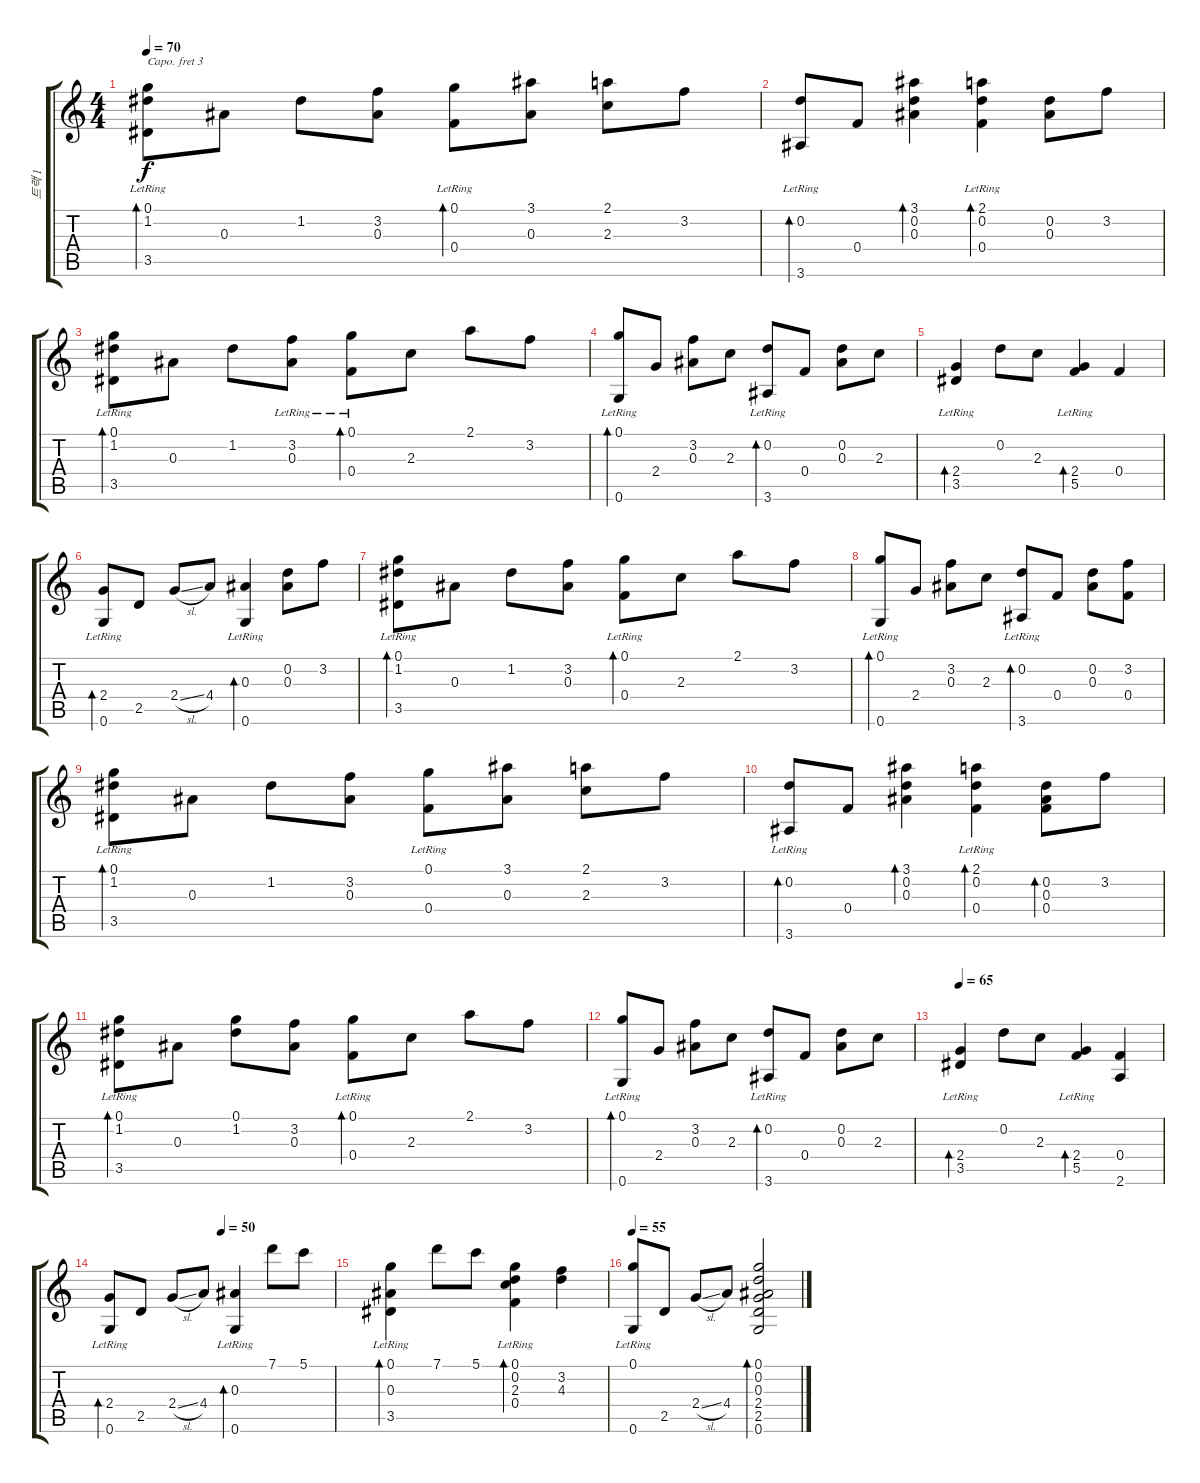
\track ("트랙 1" "트랙 1") {instrument acousticguitarnylon}
\staff {score tabs}
\capo 3
\tuning (E4 B3 G3 D3 A2 E2) {hide}
\ts (4 4)
\tempo 70
\clef g2
\ks c
(0.1 1.2 3.5{lr}).8{bd 240 dy f} 0.3.8 1.2.8 (3.2 0.3).8 (0.1 0.4{lr}).8{bd 240} (3.1 0.3).8 (2.1 2.3).8 3.2.8 |
(0.2 3.6{lr}).8{bd 240} 0.4.8 (3.1 0.2 0.3).4{bd 240} (2.1 0.2 0.4{lr}).4{bd 240} (0.2 0.3).8 3.2.8 |
(0.1 1.2 3.5{lr}).8{bd 240} 0.3.8 1.2.8 (3.2 0.3{lr}).8 (0.1 0.4{lr}).8{bd 240} 2.3.8 2.1.8 3.2.8 |
(0.1 0.6{lr}).8{bd 240} 2.4.8 (3.2 0.3).8 2.3.8 (0.2 3.6{lr}).8{bd 240} 0.4.8 (0.2 0.3).8 2.3.8 |
(2.4{lr} 3.5).4{bd 240} 0.2.8 2.3.8 (2.4{lr} 5.5{lr}).4{bd 240} 0.4.4 |
(2.4{lr} 0.6{lr}).8{bd 240} 2.5.8 2.4{sl}.8 4.4.8 (0.3 0.6{lr}).4{bd 240} (0.2 0.3).8 3.2.8 |
(0.1 1.2 3.5{lr}).8{bd 240} 0.3.8 1.2.8 (3.2 0.3).8 (0.1 0.4{lr}).8{bd 240} 2.3.8 2.1.8 3.2.8 |
(0.1 0.6{lr}).8{bd 240} 2.4.8 (3.2 0.3).8 2.3.8 (0.2 3.6{lr}).8{bd 240} 0.4.8 (0.2 0.3).8 (3.2 0.4).8 |
(0.1 1.2 3.5{lr}).8{bd 240} 0.3.8 1.2.8 (3.2 0.3).8 (0.1 0.4{lr}).8 (3.1 0.3).8 (2.1 2.3).8 3.2.8 |
(0.2 3.6{lr}).8{bd 240} 0.4.8 (3.1 0.2 0.3).4{bd 240} (2.1 0.2 0.4{lr}).4{bd 240} (0.2 0.3 0.4).8{bd 240} 3.2.8 |
(0.1 1.2 3.5{lr}).8{bd 240} 0.3.8 (0.1 1.2).8 (3.2 0.3).8 (0.1 0.4{lr}).8{bd 240} 2.3.8 2.1.8 3.2.8 |
(0.1 0.6{lr}).8{bd 240} 2.4.8 (3.2 0.3).8 2.3.8 (0.2 3.6{lr}).8{bd 240} 0.4.8 (0.2 0.3).8 2.3.8 |
\tempo 65
(2.4{lr} 3.5{lr}).4{bd 240} 0.2.8 2.3.8 (2.4{lr} 5.5{lr}).4{bd 240} (0.4 2.6).4 |
\tempo (50 0.5)
(2.4{lr} 0.6{lr}).8{bd 240} 2.5.8 2.4{sl}.8 4.4.8 (0.3 0.6{lr}).4{bd 240} 7.1.8 5.1.8 |
(0.1 0.3 3.5{lr}).4{bd 240} 7.1.8 5.1.8 (0.1 0.2 2.3 0.4{lr}).4{bd 240} (3.2 4.3).4 |
\tempo 55
(0.1 0.6{lr}).8 2.5.8 2.4{sl}.8 4.4.8 (0.1 0.2 0.3 2.4 2.5 0.6).2{bd 240}
